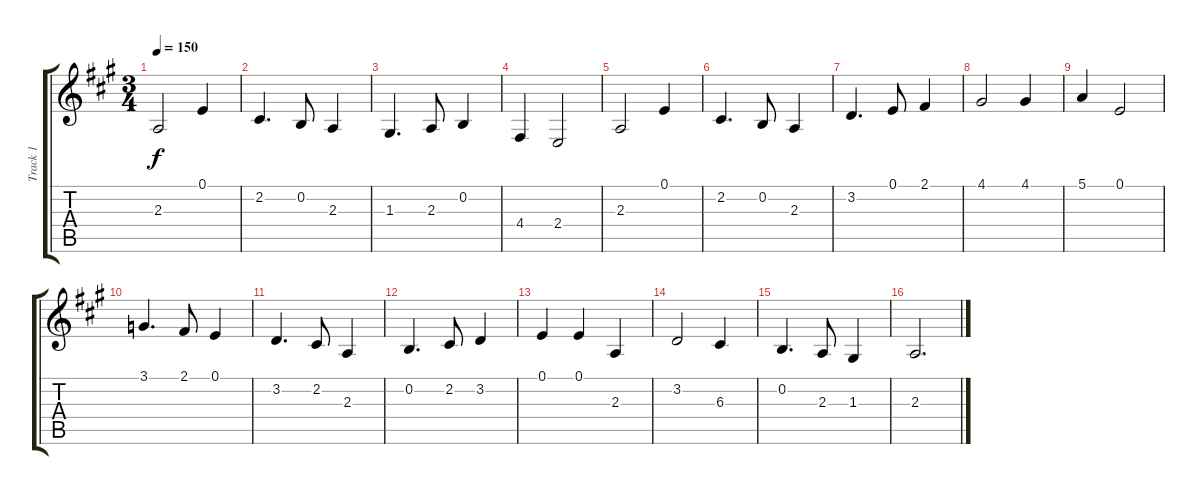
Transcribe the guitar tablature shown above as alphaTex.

\track ("Track 1" "Track 1") {instrument stringensemble1}
\staff {score tabs}
\tuning (E4 B3 G3 D3 A2 E2) {hide}
\ts (3 4)
\tempo 150
\clef g2
\ks a
2.3.2{dy f} 0.1.4 |
2.2.4{d} 0.2.8 2.3.4 |
1.3.4{d} 2.3.8 0.2.4 |
4.4.4 2.4.2 |
2.3.2 0.1.4 |
2.2.4{d} 0.2.8 2.3.4 |
3.2.4{d} 0.1.8 2.1.4 |
4.1.2 4.1.4 |
5.1.4 0.1.2 |
3.1.4{d} 2.1.8 0.1.4 |
3.2.4{d} 2.2.8 2.3.4 |
0.2.4{d} 2.2.8 3.2.4 |
0.1.4 0.1.4 2.3.4 |
3.2.2 6.3.4 |
0.2.4{d} 2.3.8 1.3.4 |
2.3.2{d}
